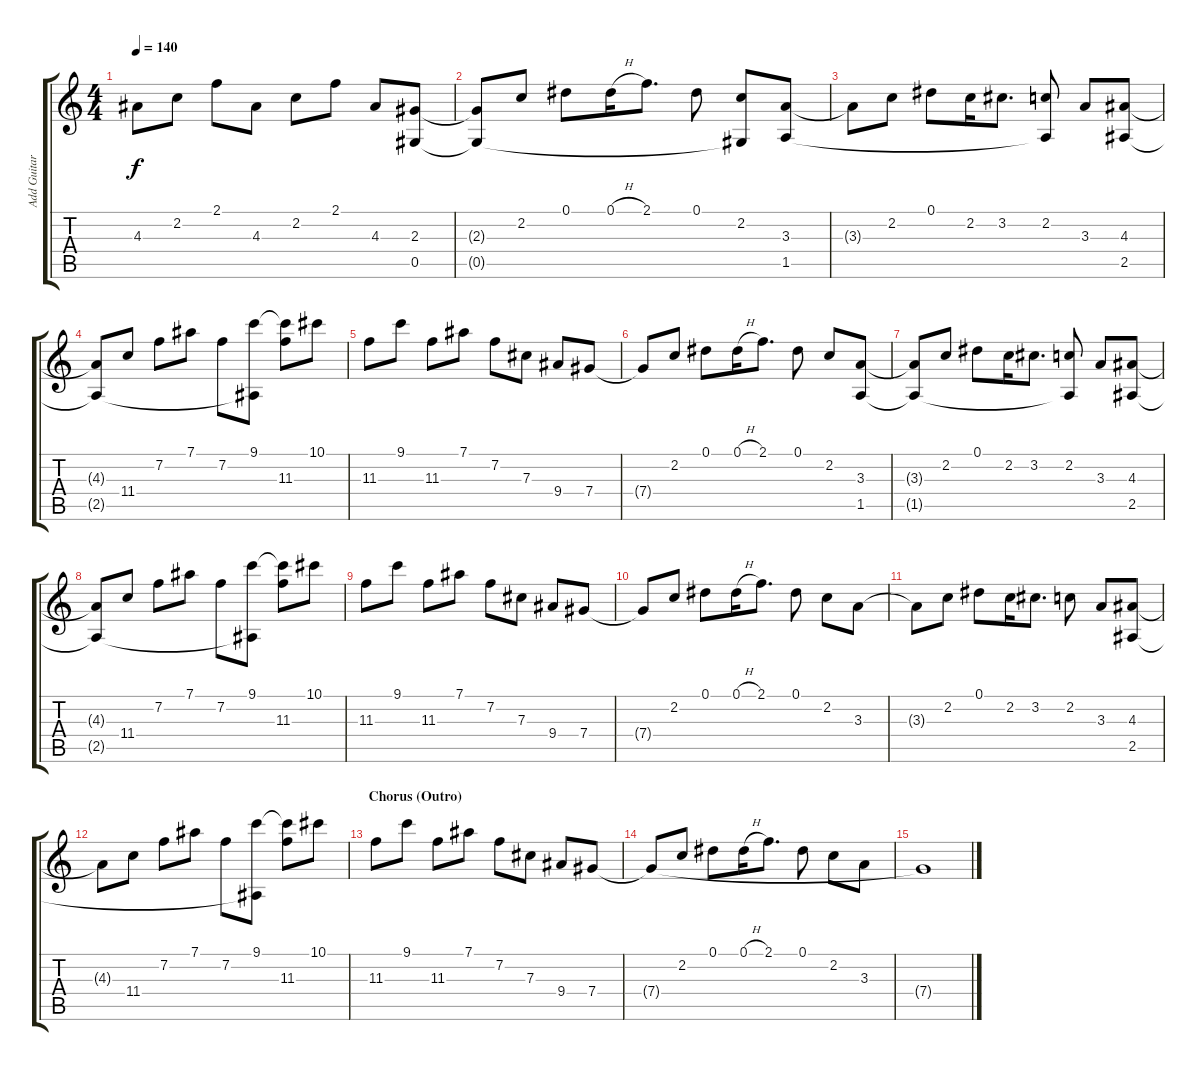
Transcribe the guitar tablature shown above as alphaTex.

\track ("Add Guitar" "Add Guitar") {instrument electricguitarclean}
\staff {score tabs}
\tuning (Eb4 Bb3 Gb3 Db3 Ab2 Eb2) {hide}
\ts (4 4)
\tempo 140
\clef g2
\ks c
4.3.8{dy f} 2.2.8 2.1.8 4.3.8 2.2.8 2.1.8 4.3.8 (2.3 0.5).8 |
(2.3{t} 0.5{t}).8 2.2.8 0.1.8 0.1{h}.16 2.1.8{d} 0.1.8 (2.2 0.5{t}).8 (3.3 1.5).8 |
3.3{t}.8 2.2.8 0.1.8 2.2.16 3.2.8{d} (2.2 1.5{t}).8 3.3.8 (4.3 2.5).8 |
(4.3{t} 2.5{t}).8 11.4.8 7.2.8 7.1.8 7.2.8 (9.1 2.5{t}).8 (9.1{t} 11.3).8 10.1.8 |
11.3.8 9.1.8 11.3.8 7.1.8 7.2.8 7.3.8 9.4.8 7.4.8 |
7.4{t}.8 2.2.8 0.1.8 0.1{h}.16 2.1.8{d} 0.1.8 2.2.8 (3.3 1.5).8 |
(3.3{t} 1.5{t}).8 2.2.8 0.1.8 2.2.16 3.2.8{d} (2.2 1.5{t}).8 3.3.8 (4.3 2.5).8 |
(4.3{t} 2.5{t}).8 11.4.8 7.2.8 7.1.8 7.2.8 (9.1 2.5{t}).8 (9.1{t} 11.3).8 10.1.8 |
11.3.8 9.1.8 11.3.8 7.1.8 7.2.8 7.3.8 9.4.8 7.4.8 |
7.4{t}.8 2.2.8 0.1.8 0.1{h}.16 2.1.8{d} 0.1.8 2.2.8 3.3.8 |
3.3{t}.8 2.2.8 0.1.8 2.2.16 3.2.8{d} 2.2.8 3.3.8 (4.3 2.5).8 |
4.3{t}.8 11.4.8 7.2.8 7.1.8 7.2.8 (9.1 2.5{t}).8 (9.1{t} 11.3).8 10.1.8 |
\section ("" "Chorus (Outro)")
11.3.8 9.1.8 11.3.8 7.1.8 7.2.8 7.3.8 9.4.8 7.4.8 |
7.4{t}.8 2.2.8 0.1.8 0.1{h}.16 2.1.8{d} 0.1.8 2.2.8 3.3.8 |
7.4{t}.1
